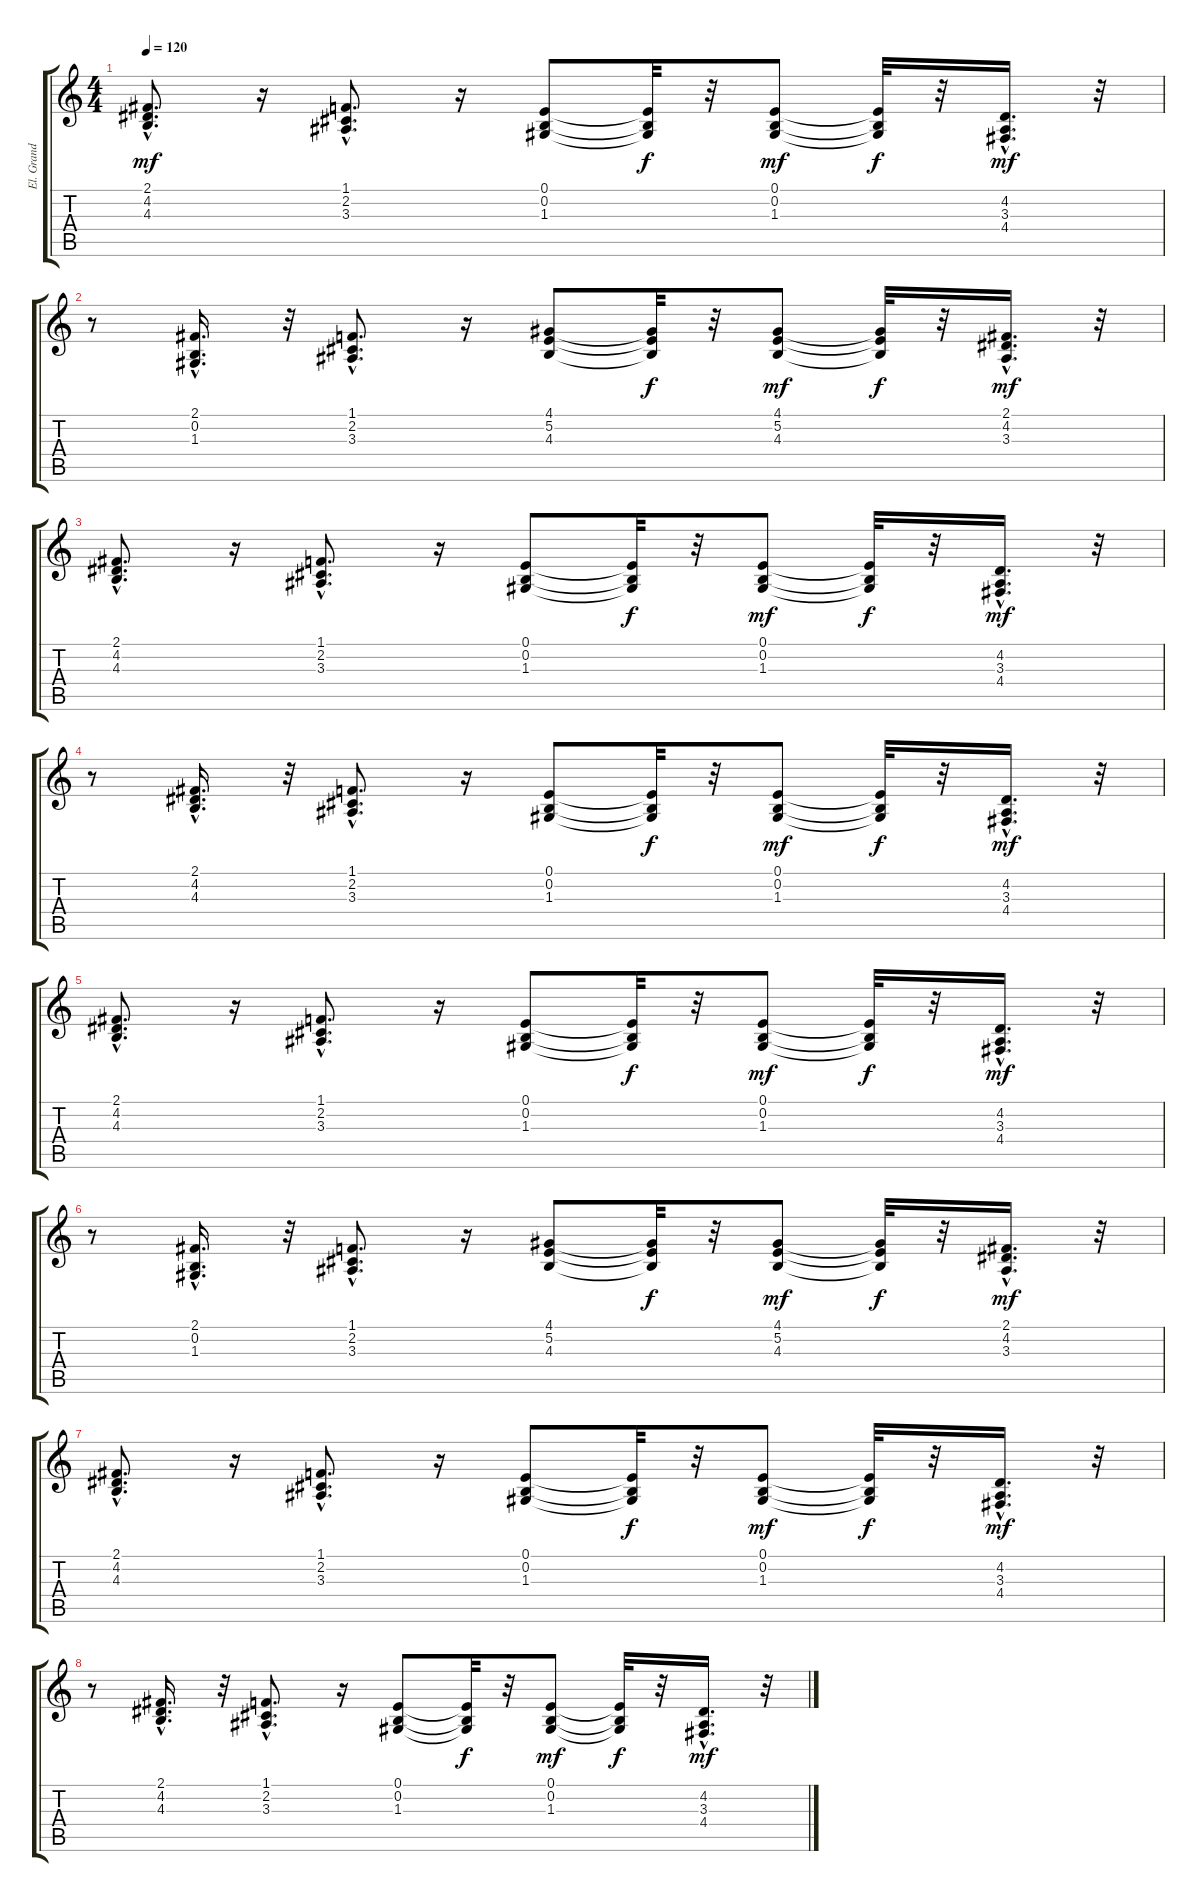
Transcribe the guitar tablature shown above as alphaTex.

\track ("El. Grand Piano" "El. Grand ") {instrument electricgrandpiano}
\staff {score tabs}
\tuning (E4 B3 G3 D3 A2 E2) {hide}
\ts (4 4)
\tempo 120
\clef g2
\ks c
(2.1{hac} 4.2{hac} 4.3{hac}).8{d dy mf} r.16 (1.1{hac} 2.2{hac} 3.3{hac}).8{d} r.16 (0.1 0.2 1.3).8 (0.1{t} 0.2{t} 1.3{t}).32{dy f} r.32 (0.1 0.2 1.3).8{dy mf} (0.1{t} 0.2{t} 1.3{t}).32{dy f} r.32 (4.2{hac} 3.3{hac} 4.4{hac}).16{d dy mf} r.32 |
r.8 (2.1{hac} 0.2{hac} 1.3{hac}).16{d} r.32 (1.1{hac} 2.2{hac} 3.3{hac}).8{d} r.16 (4.1 5.2 4.3).8 (4.1{t} 5.2{t} 4.3{t}).32{dy f} r.32 (4.1 5.2 4.3).8{dy mf} (4.1{t} 5.2{t} 4.3{t}).32{dy f} r.32 (2.1{hac} 4.2{hac} 3.3{hac}).16{d dy mf} r.32 |
(2.1{hac} 4.2{hac} 4.3{hac}).8{d} r.16 (1.1{hac} 2.2{hac} 3.3{hac}).8{d} r.16 (0.1 0.2 1.3).8 (0.1{t} 0.2{t} 1.3{t}).32{dy f} r.32 (0.1 0.2 1.3).8{dy mf} (0.1{t} 0.2{t} 1.3{t}).32{dy f} r.32 (4.2{hac} 3.3{hac} 4.4{hac}).16{d dy mf} r.32 |
r.8 (2.1{hac} 4.2{hac} 4.3{hac}).16{d} r.32 (1.1{hac} 2.2{hac} 3.3{hac}).8{d} r.16 (0.1 0.2 1.3).8 (0.1{t} 0.2{t} 1.3{t}).32{dy f} r.32 (0.1 0.2 1.3).8{dy mf} (0.1{t} 0.2{t} 1.3{t}).32{dy f} r.32 (4.2{hac} 3.3{hac} 4.4{hac}).16{d dy mf} r.32 |
(2.1{hac} 4.2{hac} 4.3{hac}).8{d} r.16 (1.1{hac} 2.2{hac} 3.3{hac}).8{d} r.16 (0.1 0.2 1.3).8 (0.1{t} 0.2{t} 1.3{t}).32{dy f} r.32 (0.1 0.2 1.3).8{dy mf} (0.1{t} 0.2{t} 1.3{t}).32{dy f} r.32 (4.2{hac} 3.3{hac} 4.4{hac}).16{d dy mf} r.32 |
r.8 (2.1{hac} 0.2{hac} 1.3{hac}).16{d} r.32 (1.1{hac} 2.2{hac} 3.3{hac}).8{d} r.16 (4.1 5.2 4.3).8 (4.1{t} 5.2{t} 4.3{t}).32{dy f} r.32 (4.1 5.2 4.3).8{dy mf} (4.1{t} 5.2{t} 4.3{t}).32{dy f} r.32 (2.1{hac} 4.2{hac} 3.3{hac}).16{d dy mf} r.32 |
(2.1{hac} 4.2{hac} 4.3{hac}).8{d} r.16 (1.1{hac} 2.2{hac} 3.3{hac}).8{d} r.16 (0.1 0.2 1.3).8 (0.1{t} 0.2{t} 1.3{t}).32{dy f} r.32 (0.1 0.2 1.3).8{dy mf} (0.1{t} 0.2{t} 1.3{t}).32{dy f} r.32 (4.2{hac} 3.3{hac} 4.4{hac}).16{d dy mf} r.32 |
r.8 (2.1{hac} 4.2{hac} 4.3{hac}).16{d} r.32 (1.1{hac} 2.2{hac} 3.3{hac}).8{d} r.16 (0.1 0.2 1.3).8 (0.1{t} 0.2{t} 1.3{t}).32{dy f} r.32 (0.1 0.2 1.3).8{dy mf} (0.1{t} 0.2{t} 1.3{t}).32{dy f} r.32 (4.2{hac} 3.3{hac} 4.4{hac}).16{d dy mf} r.32
